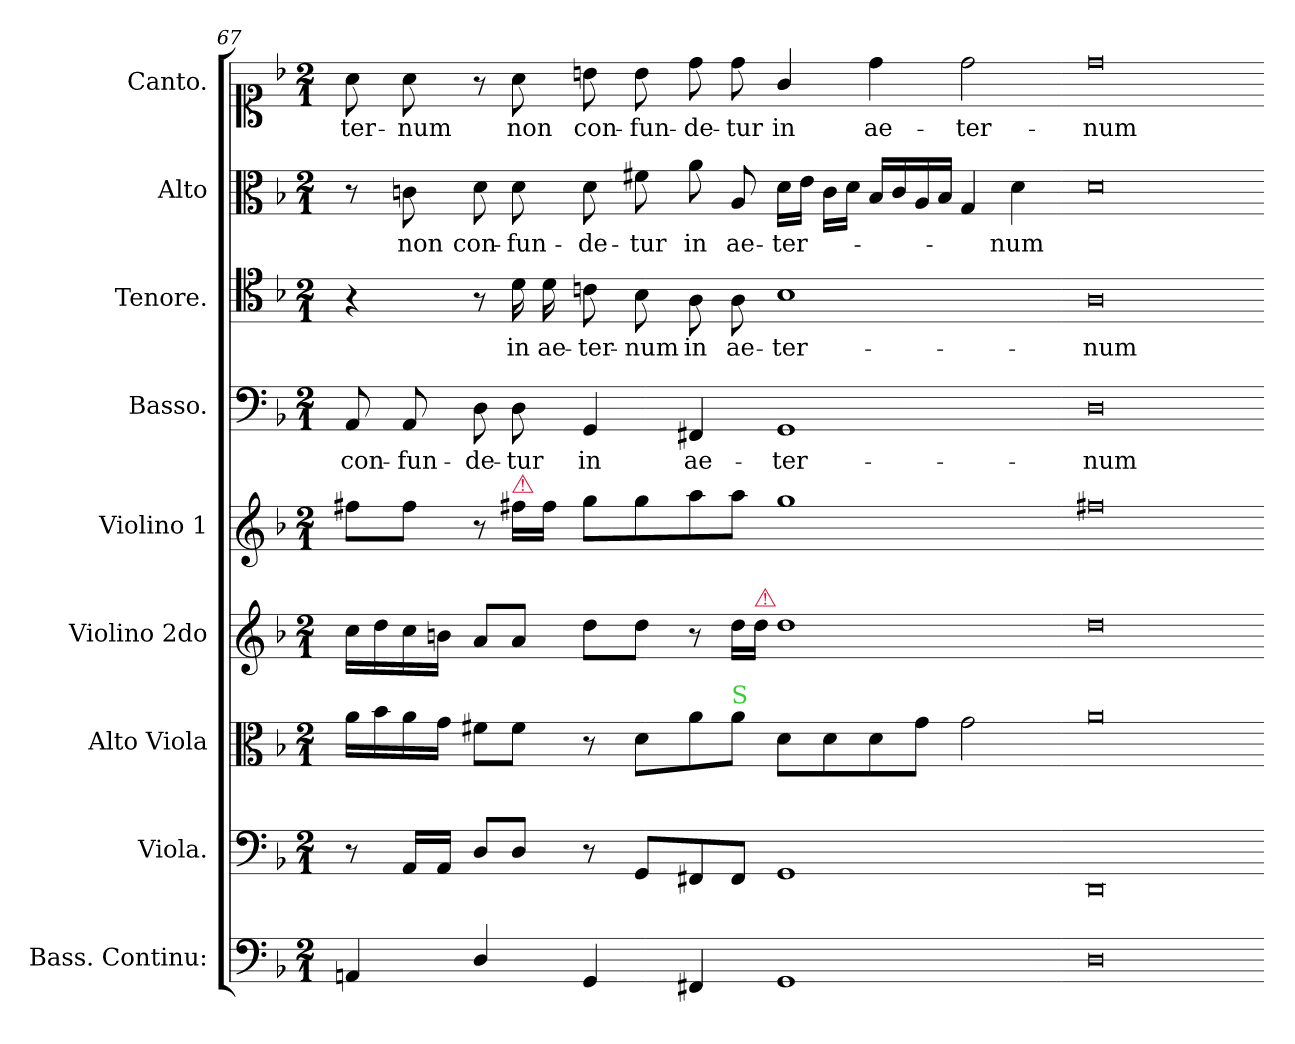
**kern	**kern	**kern	**kern	**kern	**kern	**text	**kern	**text	**kern	**text	**kern	**text
*part9	*part8	*part7	*part6	*part5	*part4	*part4	*part3	*part3	*part2	*part2	*part1	*part1
*staff9	*staff8	*staff7	*staff6	*staff5	*staff4	*staff4	*staff3	*staff3	*staff2	*staff2	*staff1	*staff1
*I"Bass. Continu:	*I"Viola.	*I"Alto Viola	*I"Violino 2do	*I"Violino 1	*I"Basso.	*	*I"Tenore.	*	*I"Alto	*	*I"Canto.	*
*	*I'vla	*I'a-vla	*I'vl2	*I'vl1	*I'B	*	*I'T	*	*I'A	*	*	*
*clefF4	*clefF4	*clefC3	*clefG2	*clefG2	*clefF4	*	*clefC4	*	*clefC3	*	*clefC1	*
*k[b-]	*k[b-]	*k[b-]	*k[b-]	*k[b-]	*k[b-]	*	*k[b-]	*	*k[b-]	*	*k[b-]	*
*M2/1	*M2/1	*M2/1	*M2/1	*M2/1	*M2/1	*	*M2/1	*	*M2/1	*	*M2/1	*
=67	=67	=67	=67	=67	=67	=67	=67	=67	=67	=67	=67	=67
4AAn/	8r	16a\LL	16cc\LL	8ff#X\L	8AA/	con-	4r	.	8r	.	8a\	-ter-
.	.	16b-\	16dd\	.	.	.	.	.	.	.	.	.
.	16AA/LL	16a\	16cc\	8ff#\J	8AA/	-fun-	.	.	8cn\	non	8a\	-num
.	16AA/JJ	16g\JJ	16b\JJ	.	.	.	.	.	.	.	.	.
4D/	8D/L	8f#X\L	8a/L	8r	8D\	-de-	8r	.	8d\	con-	8r	.
!	!	!	!	!LO:TX:a:color=crimson:t=⚠	!	!	!	!	!	!	!	!
.	8D/J	8f#\J	8a/J	16ff#X\LL	8D\	-tur	16d\	in	8d\	-fun-	8a\	non
.	.	.	.	16ff#\JJ	.	.	16d\	ae-	.	.	.	.
4GG/	8r	8r	8dd\L	8gg\L	4GG/	in	8cn\	-ter-	8d\	-de-	8bn\	con-
.	8GG/L	8d\L	8dd\J	8gg\	.	.	8B-\	-num	8f#X\	-tur	8b\	-fun-
4FF#X/	8FF#X/	8a\	8r	8aa\	4FF#X/	ae-	8A\	in	8a\	in	8dd\	-de-
!	!	!LO:TX:a:color=limegreen:t=S	!	!	!	!	!	!	!	!	!	!
.	8FF#/J	8a\J	16dd\LL	8aa\J	.	.	8A\	ae-	8A/	ae-	8dd\	-tur
!	!	!	!LO:TX:a:color=crimson:t=⚠	!	!	!	!	!	!	!	!	!
.	.	.	16dd\JJ	.	.	.	.	.	.	.	.	.
1GG	1GG	8d\L	1dd	1gg	1GG	-ter-	1B-	-ter-	16d\LL	-ter-	4g/	in
.	.	.	.	.	.	.	.	.	16e\JJ	.	.	.
.	.	8d\	.	.	.	.	.	.	16c\LL	.	.	.
.	.	.	.	.	.	.	.	.	16d\JJ	.	.	.
.	.	8d\	.	.	.	.	.	.	16B-/LL	.	4dd\	ae-
.	.	.	.	.	.	.	.	.	16c/	.	.	.
.	.	8g\J	.	.	.	.	.	.	16A/	.	.	.
.	.	.	.	.	.	.	.	.	16B-/JJ	.	.	.
.	.	2g\	.	.	.	.	.	.	4G/	.	2dd\	-ter-
.	.	.	.	.	.	.	.	.	4d\	-num	.	.
=68-	=68-	=68-	=68-	=68-	=68-	=68-	=68-	=68-	=68-	=68-	=68-	=68-
0D	0DD	0a	0dd	0ff#X	0D	-num	0A	-num	0d	.	0dd	-num
=-	=-	=-	=-	=-	=-	=-	=-	=-	=-	=-	=-	=-
*-	*-	*-	*-	*-	*-	*-	*-	*-	*-	*-	*-	*-
